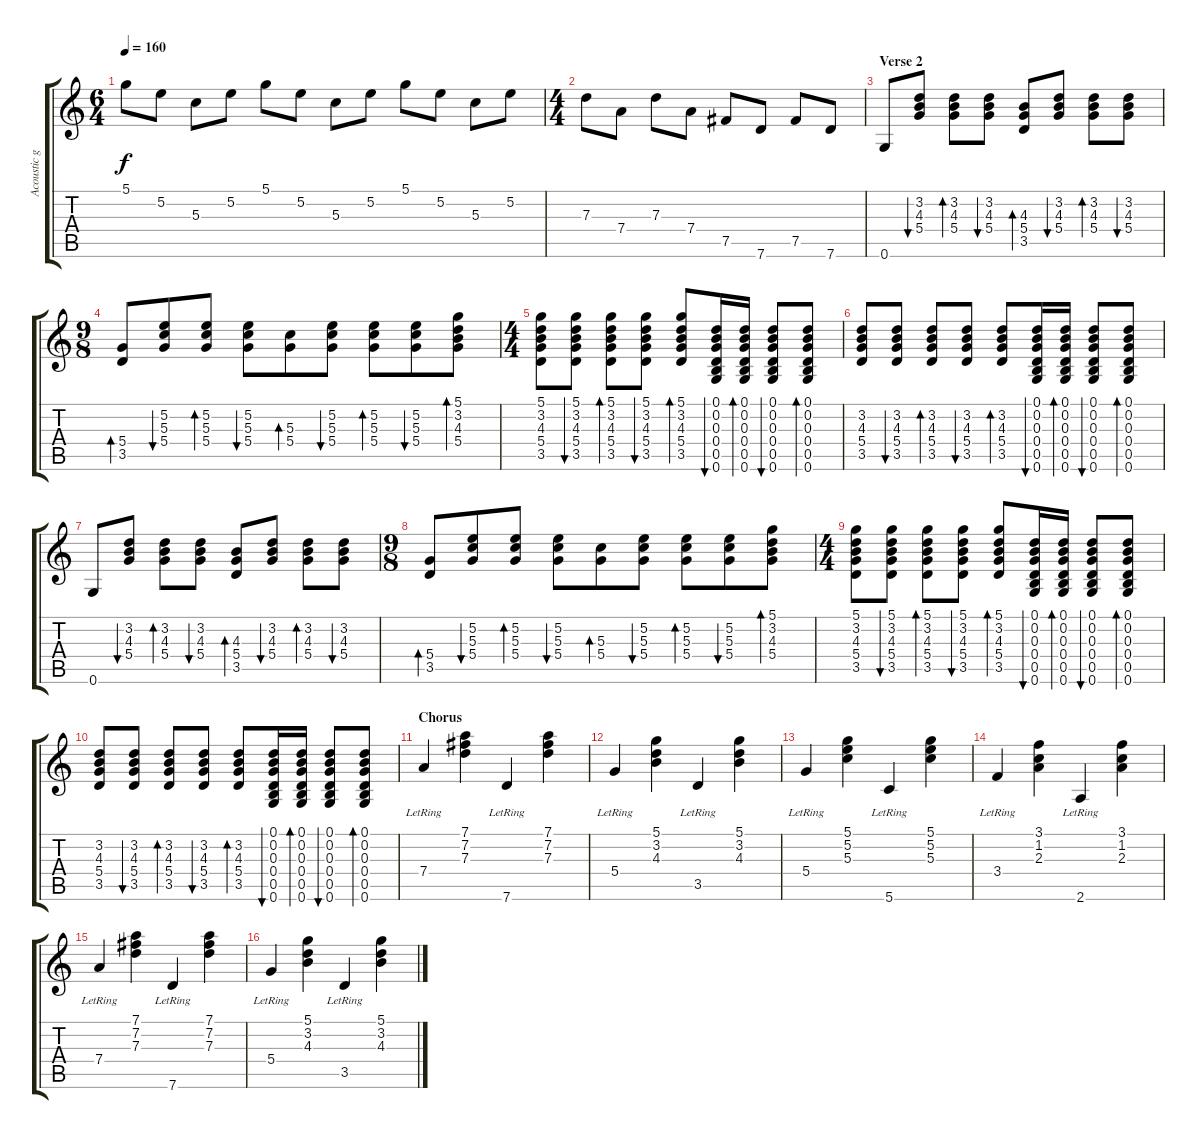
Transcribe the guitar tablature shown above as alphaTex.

\track ("Acoustic guitar" "Acoustic g") {instrument acousticguitarsteel}
\staff {score tabs}
\tuning (D4 B3 G3 D3 B2 G2) {hide}
\ts (6 4)
\tempo 160
\clef g2
\ks c
5.1.8{dy f} 5.2.8 5.3.8 5.2.8 5.1.8 5.2.8 5.3.8 5.2.8 5.1.8 5.2.8 5.3.8 5.2.8 |
\ts (4 4)
7.3.8 7.4.8 7.3.8 7.4.8 7.5.8 7.6.8 7.5.8 7.6.8 |
\section ("" "Verse 2")
0.6.8{volume 11} (3.2 4.3 5.4).8{bu 120} (3.2 4.3 5.4).8{bd 120} (3.2 4.3 5.4).8{bu 120} (4.3 5.4 3.5).8{bd 120} (3.2 4.3 5.4).8{bu 120} (3.2 4.3 5.4).8{bd 120} (3.2 4.3 5.4).8{bu 120} |
\ts (9 8)
(5.4 3.5).8{bd 120} (5.2 5.3 5.4).8{bu 120} (5.2 5.3 5.4).8{bd 120} (5.2 5.3 5.4).8{bu 120} (5.3 5.4).8{bd 120} (5.2 5.3 5.4).8{bu 120} (5.2 5.3 5.4).8{bd 120} (5.2 5.3 5.4).8{bu 120} (5.1 3.2 4.3 5.4).8{bd 60} |
\ts (4 4)
(5.1 3.2 4.3 5.4 3.5).8 (5.1 3.2 4.3 5.4 3.5).8{bu 120} (5.1 3.2 4.3 5.4 3.5).8{bd 120} (5.1 3.2 4.3 5.4 3.5).8{bu 120} (5.1 3.2 4.3 5.4 3.5).8{bd 120} (0.1 0.2 0.3 0.4 0.5 0.6).16{bu 120} (0.1 0.2 0.3 0.4 0.5 0.6).16{bd 120} (0.1 0.2 0.3 0.4 0.5 0.6).8{bu 120} (0.1 0.2 0.3 0.4 0.5 0.6).8{bd 120} |
(3.2 4.3 5.4 3.5).8 (3.2 4.3 5.4 3.5).8{bu 120} (3.2 4.3 5.4 3.5).8{bd 120} (3.2 4.3 5.4 3.5).8{bu 120} (3.2 4.3 5.4 3.5).8{bd 120} (0.1 0.2 0.3 0.4 0.5 0.6).16{bu 120} (0.1 0.2 0.3 0.4 0.5 0.6).16{bd 120} (0.1 0.2 0.3 0.4 0.5 0.6).8{bu 120} (0.1 0.2 0.3 0.4 0.5 0.6).8{bd 120} |
0.6.8{volume 11} (3.2 4.3 5.4).8{bu 120} (3.2 4.3 5.4).8{bd 120} (3.2 4.3 5.4).8{bu 120} (4.3 5.4 3.5).8{bd 120} (3.2 4.3 5.4).8{bu 120} (3.2 4.3 5.4).8{bd 120} (3.2 4.3 5.4).8{bu 120} |
\ts (9 8)
(5.4 3.5).8{bd 120} (5.2 5.3 5.4).8{bu 120} (5.2 5.3 5.4).8{bd 120} (5.2 5.3 5.4).8{bu 120} (5.3 5.4).8{bd 120} (5.2 5.3 5.4).8{bu 120} (5.2 5.3 5.4).8{bd 120} (5.2 5.3 5.4).8{bu 120} (5.1 3.2 4.3 5.4).8{bd 60} |
\ts (4 4)
(5.1 3.2 4.3 5.4 3.5).8 (5.1 3.2 4.3 5.4 3.5).8{bu 120} (5.1 3.2 4.3 5.4 3.5).8{bd 120} (5.1 3.2 4.3 5.4 3.5).8{bu 120} (5.1 3.2 4.3 5.4 3.5).8{bd 120} (0.1 0.2 0.3 0.4 0.5 0.6).16{bu 120} (0.1 0.2 0.3 0.4 0.5 0.6).16{bd 120} (0.1 0.2 0.3 0.4 0.5 0.6).8{bu 120} (0.1 0.2 0.3 0.4 0.5 0.6).8{bd 120} |
(3.2 4.3 5.4 3.5).8 (3.2 4.3 5.4 3.5).8{bu 120} (3.2 4.3 5.4 3.5).8{bd 120} (3.2 4.3 5.4 3.5).8{bu 120} (3.2 4.3 5.4 3.5).8{bd 120} (0.1 0.2 0.3 0.4 0.5 0.6).16{bu 120} (0.1 0.2 0.3 0.4 0.5 0.6).16{bd 120} (0.1 0.2 0.3 0.4 0.5 0.6).8{bu 120} (0.1 0.2 0.3 0.4 0.5 0.6).8{bd 120} |
\section ("" "Chorus")
7.4{lr}.4 (7.1 7.2 7.3).4 7.6{lr}.4 (7.1 7.2 7.3).4 |
5.4{lr}.4 (5.1 3.2 4.3).4 3.5{lr}.4 (5.1 3.2 4.3).4 |
5.4{lr}.4 (5.1 5.2 5.3).4 5.6{lr}.4 (5.1 5.2 5.3).4 |
3.4{lr}.4 (3.1 1.2 2.3).4 2.6{lr}.4 (3.1 1.2 2.3).4 |
7.4{lr}.4 (7.1 7.2 7.3).4 7.6{lr}.4 (7.1 7.2 7.3).4 |
5.4{lr}.4 (5.1 3.2 4.3).4 3.5{lr}.4 (5.1 3.2 4.3).4
